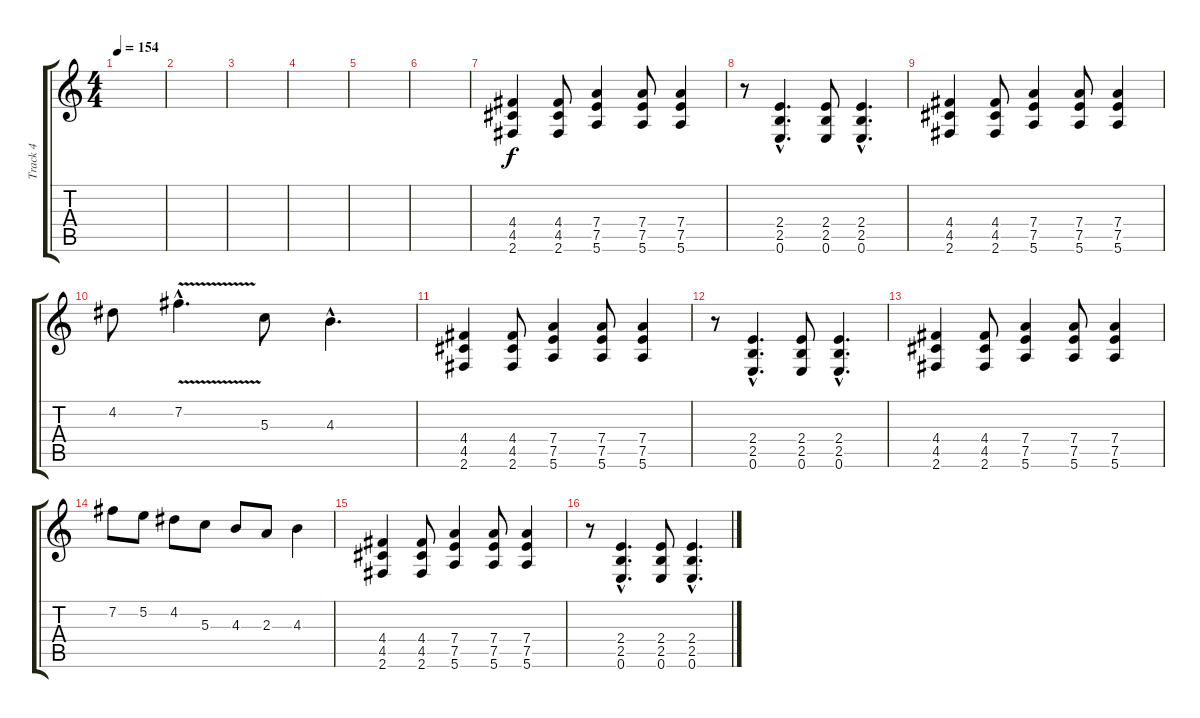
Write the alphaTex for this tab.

\track ("Track 4" "Track 4") {instrument distortionguitar}
\staff {score tabs}
\tuning (E4 B3 G3 D3 A2 E2) {hide}
\ts (4 4)
\tempo 154
\clef g2
\ks c
|
|
|
|
|
|
(4.4 4.5 2.6).4 (4.4 4.5 2.6).8 (7.4 7.5 5.6).4 (7.4 7.5 5.6).8 (7.4 7.5 5.6).4 |
r.8 (2.4{hac} 2.5{hac} 0.6{hac}).4{d} (2.4 2.5 0.6).8 (2.4{hac} 2.5{hac} 0.6{hac}).4{d} |
(4.4 4.5 2.6).4 (4.4 4.5 2.6).8 (7.4 7.5 5.6).4 (7.4 7.5 5.6).8 (7.4 7.5 5.6).4 |
4.2.8 7.2{v hac}.4{d} 5.3.8 4.3{hac}.4{d} |
(4.4 4.5 2.6).4 (4.4 4.5 2.6).8 (7.4 7.5 5.6).4 (7.4 7.5 5.6).8 (7.4 7.5 5.6).4 |
r.8 (2.4{hac} 2.5{hac} 0.6{hac}).4{d} (2.4 2.5 0.6).8 (2.4{hac} 2.5{hac} 0.6{hac}).4{d} |
(4.4 4.5 2.6).4 (4.4 4.5 2.6).8 (7.4 7.5 5.6).4 (7.4 7.5 5.6).8 (7.4 7.5 5.6).4 |
7.2.8 5.2.8 4.2.8 5.3.8 4.3.8 2.3.8 4.3.4 |
(4.4 4.5 2.6).4 (4.4 4.5 2.6).8 (7.4 7.5 5.6).4 (7.4 7.5 5.6).8 (7.4 7.5 5.6).4 |
r.8 (2.4{hac} 2.5{hac} 0.6{hac}).4{d} (2.4 2.5 0.6).8 (2.4{hac} 2.5{hac} 0.6{hac}).4{d}
